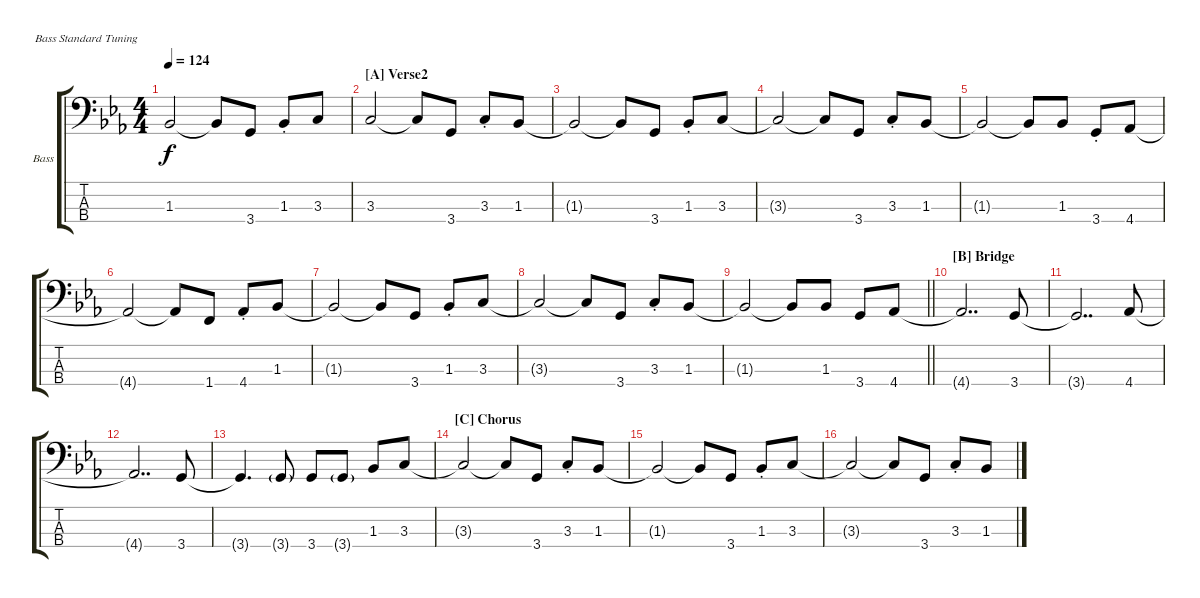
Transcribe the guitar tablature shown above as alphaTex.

\bracketExtendMode groupsimilarinstruments
\firstSystemTrackNameOrientation horizontal
\otherSystemsTrackNameOrientation horizontal
\track ("E-Bass" "Bass") {instrument fretlessbass}
\staff {score tabs}
\tuning (G2 D2 A1 E1)
\ts (4 4)
\tempo 124
\clef f4
\ks cminor
1.3{t}.2{dy f} 1.3{t}.8 3.4.8 1.3{st}.8 3.3.8 |
\section ("A" "Verse2")
3.3.2 3.3{t}.8 3.4.8 3.3{st}.8 1.3.8 |
1.3{t}.2 1.3{t}.8 3.4.8 1.3{st}.8 3.3.8 |
3.3{t}.2 3.3{t}.8 3.4.8 3.3{st}.8 1.3.8 |
1.3{t}.2 1.3{t}.8 1.3.8 3.4{st}.8 4.4.8 |
4.4{t}.2 4.4{t}.8 1.4.8 4.4{st}.8 1.3.8 |
1.3{t}.2 1.3{t}.8 3.4.8 1.3{st}.8 3.3.8 |
3.3{t}.2 3.3{t}.8 3.4.8 3.3{st}.8 1.3.8 |
\barLineRight lightlight
1.3{t}.2 1.3{t}.8 1.3.8 3.4.8 4.4.8 |
\section ("B" "Bridge")
4.4{t}.2{dd} 3.4.8 |
3.4{t}.2{dd} 4.4.8 |
4.4{t}.2{dd} 3.4.8 |
3.4{t}.4{d} 3.4{g}.8 3.4.8 3.4{g}.8 1.3.8 3.3.8 |
\section ("C" "Chorus")
3.3{t}.2 3.3{t}.8 3.4.8 3.3{st}.8 1.3.8 |
1.3{t}.2 1.3{t}.8 3.4.8 1.3{st}.8 3.3.8 |
3.3{t}.2 3.3{t}.8 3.4.8 3.3{st}.8 1.3.8
